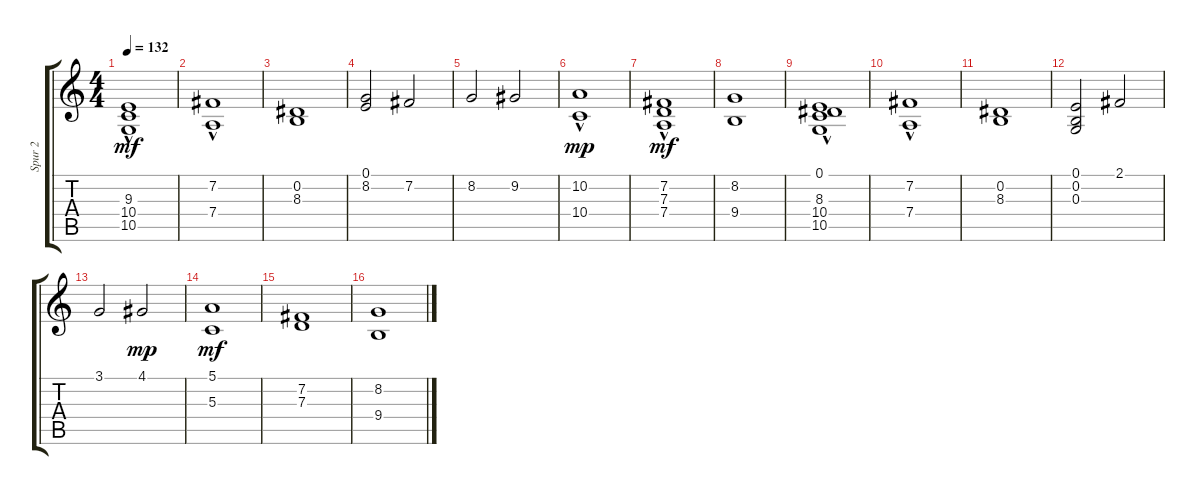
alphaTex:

\track ("Spur 2" "Spur 2") {instrument pad2warm}
\staff {score tabs}
\tuning (E4 B3 G3 D3 A2 E2) {hide}
\ts (4 4)
\tempo 132
\clef g2
\ks c
(9.3 10.4 10.5{hac}).1{dy mf} |
(7.2 7.4{hac}).1 |
(0.2 8.3).1 |
(0.1 8.2).2 7.2.2 |
8.2.2 9.2.2 |
(10.2 10.4{hac}).1{dy mp} |
(7.2 7.3 7.4{hac}).1{dy mf} |
(8.2 9.4).1 |
(0.1 8.3 10.4 10.5{hac}).1 |
(7.2 7.4{hac}).1 |
(0.2 8.3).1 |
(0.1 0.2 0.3).2 2.1.2 |
3.1.2 4.1.2{dy mp} |
(5.1 5.3).1{dy mf} |
(7.2 7.3).1 |
(8.2 9.4).1
